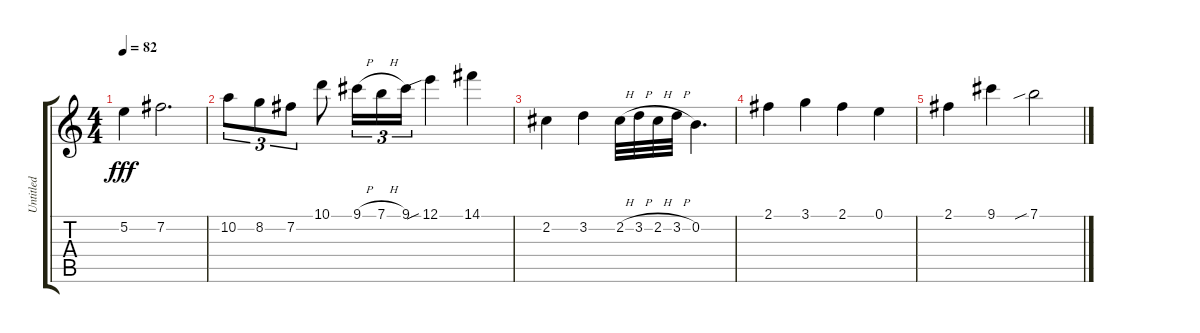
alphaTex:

\track ("Untitled" "Untitled") {instrument acousticguitarnylon}
\staff {score tabs}
\tuning (E4 B3 G3 D3 A2 E2) {hide}
\ts (4 4)
\tempo 82
\clef g2
\ks c
5.2.4{dy fff} 7.2.2{d} |
10.2.8{tu (3 2)} 8.2.8{tu (3 2)} 7.2.8{tu (3 2)} 10.1.8 9.1{h}.16{tu (3 2)} 7.1{h}.16{tu (3 2)} 9.1.16{tu (3 2)} 12.1{sib}.4 14.1.4 |
2.2.4 3.2.4 2.2{h}.32 3.2{h}.32 2.2{h}.32 3.2{h}.32 0.2.4{d} |
2.1.4 3.1.4 2.1.4 0.1.4 |
2.1.4 9.1.4 7.1{sib}.2
